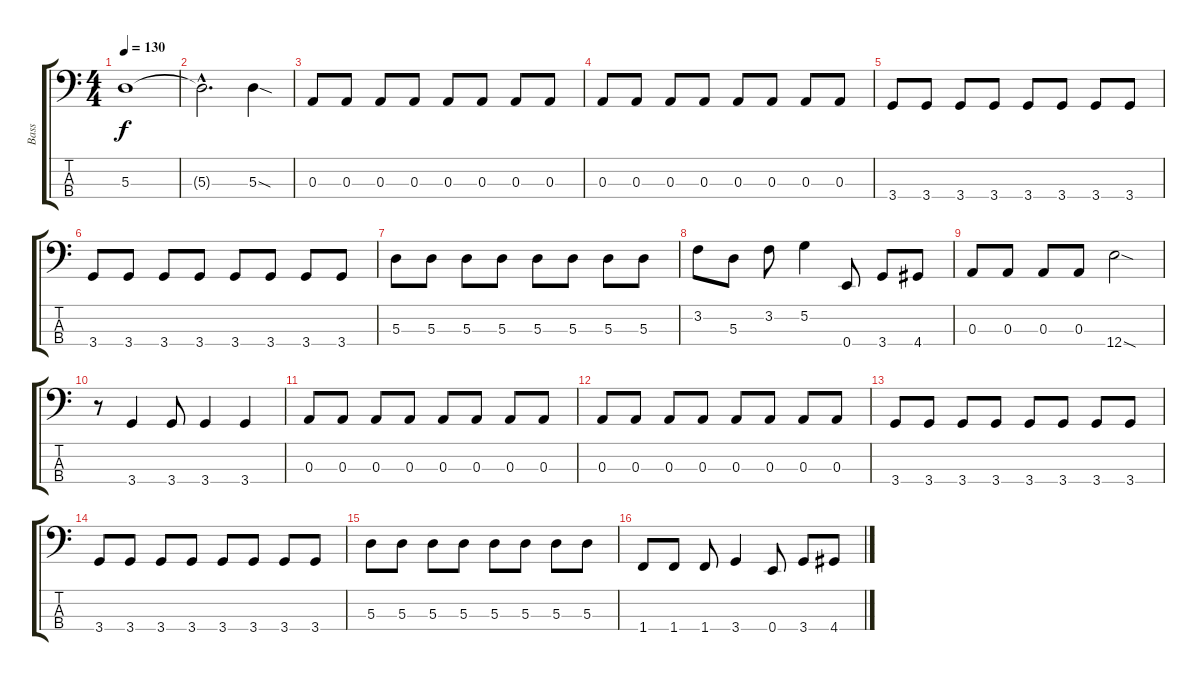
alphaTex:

\track ("Bass" "Bass") {instrument slapbass1}
\staff {score tabs}
\tuning (G2 D2 A1 E1) {hide}
\ts (4 4)
\tempo 130
\clef f4
\ks c
5.3.1{dy f} |
5.3{hac t}.2{d} 5.3{sod}.4 |
0.3.8 0.3.8 0.3.8 0.3.8 0.3.8 0.3.8 0.3.8 0.3.8 |
0.3.8 0.3.8 0.3.8 0.3.8 0.3.8 0.3.8 0.3.8 0.3.8 |
3.4.8 3.4.8 3.4.8 3.4.8 3.4.8 3.4.8 3.4.8 3.4.8 |
3.4.8 3.4.8 3.4.8 3.4.8 3.4.8 3.4.8 3.4.8 3.4.8 |
5.3.8 5.3.8 5.3.8 5.3.8 5.3.8 5.3.8 5.3.8 5.3.8 |
3.2.8 5.3.8 3.2.8 5.2.4 0.4.8 3.4.8 4.4.8 |
0.3.8 0.3.8 0.3.8 0.3.8 12.4{sod}.2 |
r.8 3.4.4 3.4.8 3.4.4 3.4.4 |
0.3.8 0.3.8 0.3.8 0.3.8 0.3.8 0.3.8 0.3.8 0.3.8 |
0.3.8 0.3.8 0.3.8 0.3.8 0.3.8 0.3.8 0.3.8 0.3.8 |
3.4.8 3.4.8 3.4.8 3.4.8 3.4.8 3.4.8 3.4.8 3.4.8 |
3.4.8 3.4.8 3.4.8 3.4.8 3.4.8 3.4.8 3.4.8 3.4.8 |
5.3.8 5.3.8 5.3.8 5.3.8 5.3.8 5.3.8 5.3.8 5.3.8 |
1.4.8 1.4.8 1.4.8 3.4.4 0.4.8 3.4.8 4.4.8
